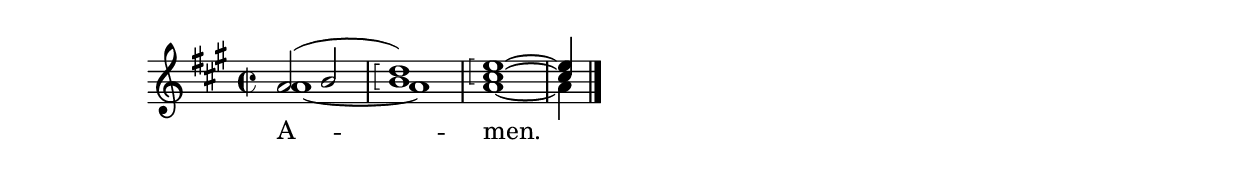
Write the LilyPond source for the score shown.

%% Do not edit this file; it is automatically
%% generated from LSR http://lsr.dsi.unimi.it
%% This file is in the public domain.
\version "2.12.2"

\header {
  lsrtags = "expressive-marks, vocal-music"

%% Translation of GIT committish: a874fda3641c9e02f61be5c41b215b8304b8ed00
  texidoces = "
El corchete de arpegios @code{arpeggioBracket} se puede usar para
indicar la división de voces cuando no hay plicas que puedan ofrecer
esta información. Se suele encontrar en la música coral.

"

  doctitlees = "Uso de arpeggioBracket para hacer más visible un divisi"


  texidoc = "
The @code{arpeggioBracket} can be used to indicate the division of
voices where there are no stems to provide the information. This is
often seen in choral music.

"
  doctitle = "Using arpeggioBracket to make divisi more visible"
} % begin verbatim

\include "english.ly"

\score {
  \relative c'' {
    \key a \major
    \time 2/2
    <<
      \new Voice = "upper"
      <<
        { \voiceOne \arpeggioBracket
          a2( b2
          <b d>1\arpeggio)
          <cs e>\arpeggio ~
          <cs e>4
        }
        \addlyrics { \lyricmode { A -- men. } }
      >>
      \new Voice = "lower"
      { \voiceTwo
        a1 ~
        a
        a ~
        a4 \bar "|."
      }
    >>
  }
  \layout { ragged-right = ##t }
}

